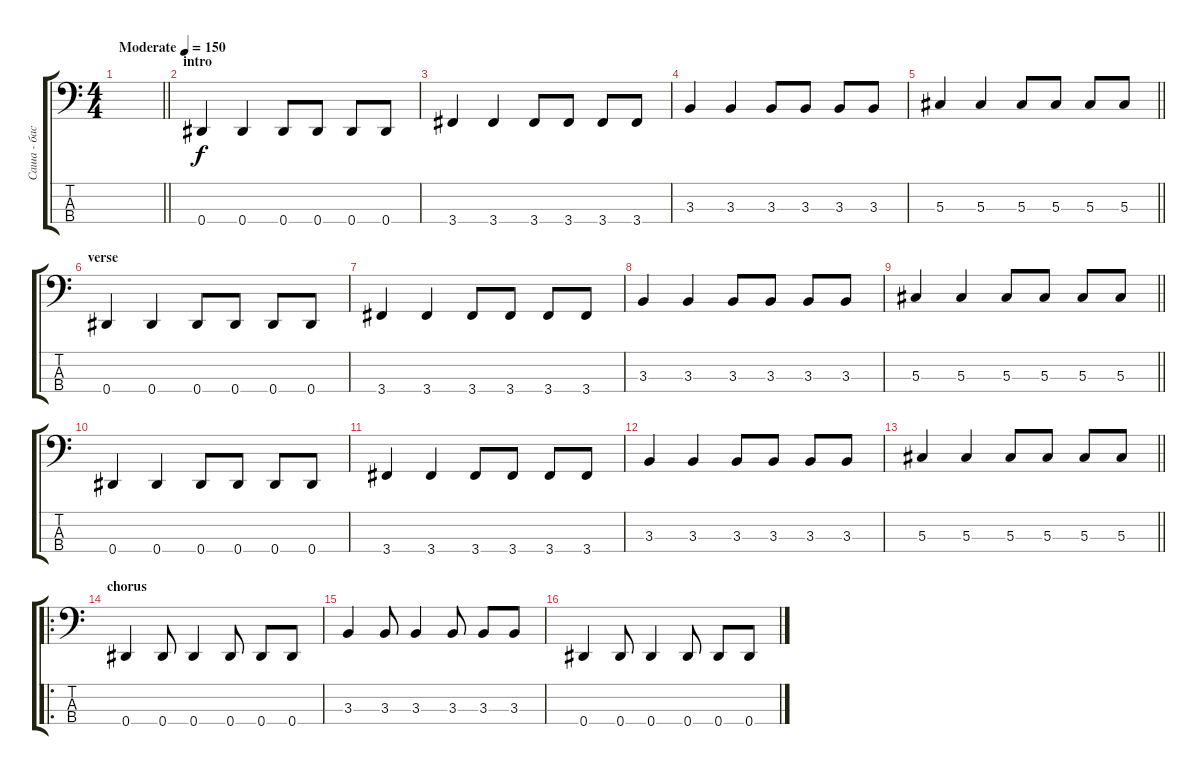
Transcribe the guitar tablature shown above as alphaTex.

\track ("Саша - бас" "Саша - бас") {instrument electricbassfinger}
\staff {score tabs}
\tuning (Gb2 Db2 Ab1 Eb1) {hide}
\ts (4 4)
\tempo (150 "Moderate")
\clef f4
\barLineRight lightlight
\ks c
|
\section ("" "intro")
0.4.4 0.4.4 0.4.8 0.4.8 0.4.8 0.4.8 |
3.4.4 3.4.4 3.4.8 3.4.8 3.4.8 3.4.8 |
3.3.4 3.3.4 3.3.8 3.3.8 3.3.8 3.3.8 |
\barLineRight lightlight
5.3.4 5.3.4 5.3.8 5.3.8 5.3.8 5.3.8 |
\section ("" "verse")
0.4.4 0.4.4 0.4.8 0.4.8 0.4.8 0.4.8 |
3.4.4 3.4.4 3.4.8 3.4.8 3.4.8 3.4.8 |
3.3.4 3.3.4 3.3.8 3.3.8 3.3.8 3.3.8 |
\barLineRight lightlight
5.3.4 5.3.4 5.3.8 5.3.8 5.3.8 5.3.8 |
0.4.4 0.4.4 0.4.8 0.4.8 0.4.8 0.4.8 |
3.4.4 3.4.4 3.4.8 3.4.8 3.4.8 3.4.8 |
3.3.4 3.3.4 3.3.8 3.3.8 3.3.8 3.3.8 |
\barLineRight lightlight
5.3.4 5.3.4 5.3.8 5.3.8 5.3.8 5.3.8 |
\ro
\section ("" "chorus")
0.4.4 0.4.8 0.4.4 0.4.8 0.4.8 0.4.8 |
3.3.4 3.3.8 3.3.4 3.3.8 3.3.8 3.3.8 |
0.4.4 0.4.8 0.4.4 0.4.8 0.4.8 0.4.8
